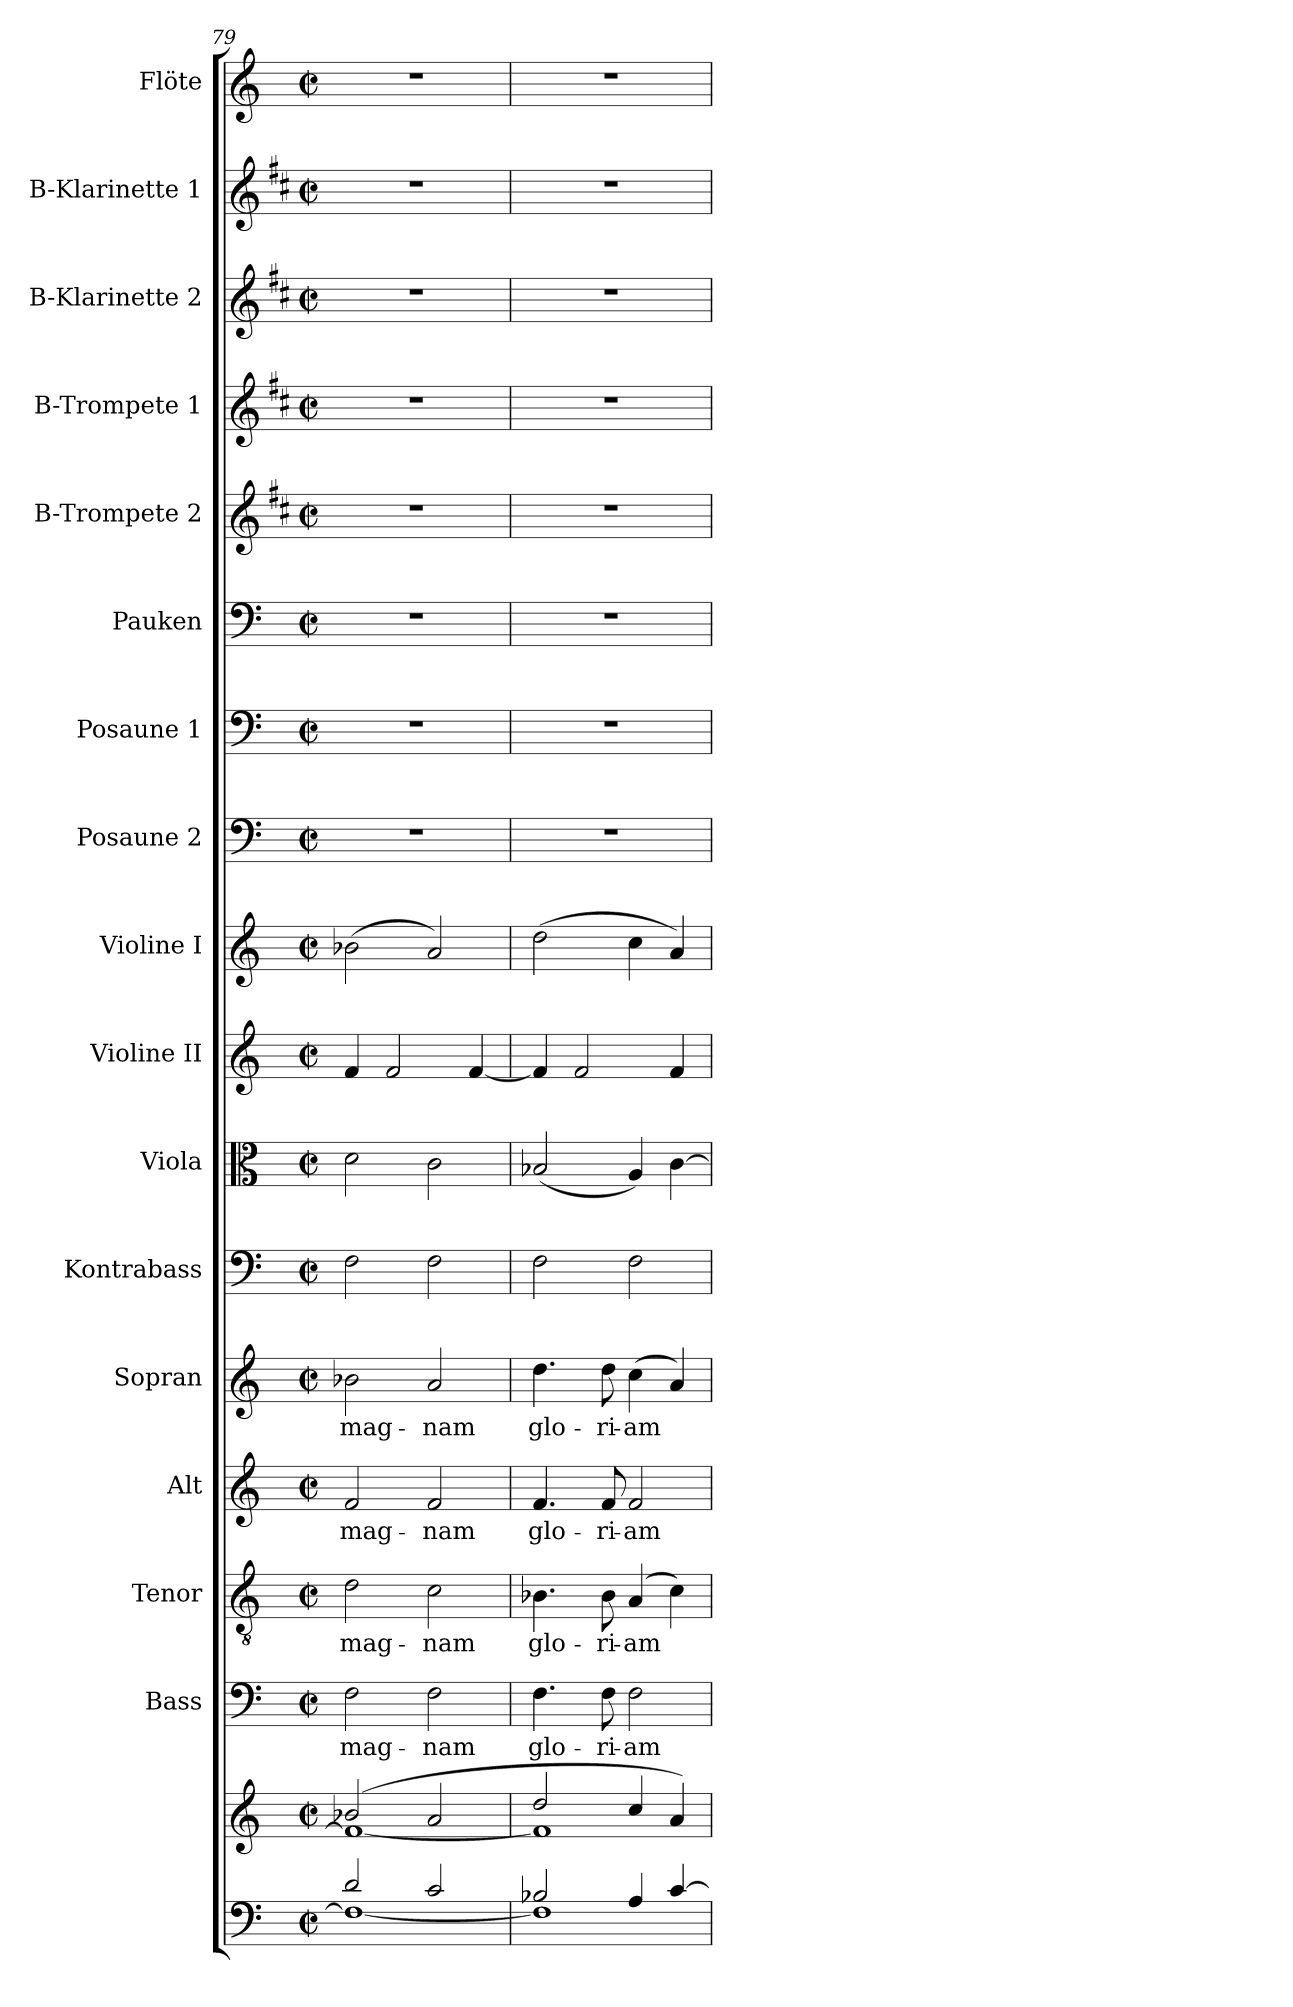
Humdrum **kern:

**kern	**kern	**kern	**text	**kern	**text	**kern	**text	**kern	**text	**kern	**kern	**kern	**kern	**kern	**kern	**kern	**kern	**kern	**kern	**kern	**kern
*part17	*part17	*part16	*part16	*part15	*part15	*part14	*part14	*part13	*part13	*part12	*part11	*part10	*part9	*part8	*part7	*part6	*part5	*part4	*part3	*part2	*part1
*staff18	*staff17	*staff16	*staff16	*staff15	*staff15	*staff14	*staff14	*staff13	*staff13	*staff12	*staff11	*staff10	*staff9	*staff8	*staff7	*staff6	*staff5	*staff4	*staff3	*staff2	*staff1
*	*	*I"Bass	*	*I"Tenor	*	*I"Alt	*	*I"Sopran	*	*I"Kontrabass	*I"Viola	*I"Violine II	*I"Violine I	*I"Posaune 2	*I"Posaune 1	*I"Pauken	*I"B-Trompete 2	*I"B-Trompete 1	*I"B-Klarinette 2	*I"B-Klarinette 1	*I"Flöte
*	*	*I'B.	*	*I'T.	*	*I'A.	*	*I'S.	*	*I'Kb.	*I'Vla.	*I'Vl. II	*I'Vl. I	*I'Pos. 2	*I'Pos. 1	*I'Pk.	*I'B Trp. 2	*I'B Trp. 1	*I'B Kl. 2	*I'B Kl. 1	*I'Fl.
*clefF4	*clefG2	*clefF4	*	*clefGv2	*	*clefG2	*	*clefG2	*	*clefF4	*clefC3	*clefG2	*clefG2	*clefF4	*clefF4	*clefF4	*clefG2	*clefG2	*clefG2	*clefG2	*clefG2
*	*	*	*	*	*	*	*	*	*	*ITrd7c12	*	*	*	*	*	*	*ITrd1c2	*ITrd1c2	*ITrd1c2	*ITrd1c2	*
*k[]	*k[]	*k[]	*	*k[]	*	*k[]	*	*k[]	*	*k[]	*k[]	*k[]	*k[]	*k[]	*k[]	*k[]	*k[]	*k[]	*k[]	*k[]	*k[]
*C:	*C:	*C:	*	*C:	*	*C:	*	*C:	*	*C:	*C:	*C:	*C:	*C:	*C:	*C:	*C:	*C:	*C:	*C:	*C:
*M2/2	*M2/2	*M2/2	*	*M2/2	*	*M2/2	*	*M2/2	*	*M2/2	*M2/2	*M2/2	*M2/2	*M2/2	*M2/2	*M2/2	*M2/2	*M2/2	*M2/2	*M2/2	*M2/2
*met(c|)	*met(c|)	*met(c|)	*	*met(c|)	*	*met(c|)	*	*met(c|)	*	*met(c|)	*met(c|)	*met(c|)	*met(c|)	*met(c|)	*met(c|)	*met(c|)	*met(c|)	*met(c|)	*met(c|)	*met(c|)	*met(c|)
=79	=79	=79	=79	=79	=79	=79	=79	=79	=79	=79	=79	=79	=79	=79	=79	=79	=79	=79	=79	=79	=79
*^	*^	*	*	*	*	*	*	*	*	*	*	*	*	*	*	*	*	*	*	*	*
!	!	!	!	!	!LO:LY:b	!	!LO:LY:b	!	!LO:LY:b	!	!LO:LY:b	!	!	!	!	!	!	!	!	!	!	!	!
2d/	1F_	(2b-X/	1f_	2F\	mag-	2d\	mag-	2f/	mag-	2b-X\	mag-	2FF\	2d\	4f/	(>2b-X\	1r	1r	1r	1r	1r	1r	1r	1r
.	.	.	.	.	.	.	.	.	.	.	.	.	.	2f/	.	.	.	.	.	.	.	.	.
!	!	!	!	!	!LO:LY:b	!	!LO:LY:b	!	!LO:LY:b	!	!LO:LY:b	!	!	!	!	!	!	!	!	!	!	!	!
2c/	.	2a/	.	2F\	-nam	2c\	-nam	2f/	-nam	2a/	-nam	2FF\	2c\	.	2a/)	.	.	.	.	.	.	.	.
.	.	.	.	.	.	.	.	.	.	.	.	.	.	[4f/	.	.	.	.	.	.	.	.	.
!!LO:PB:g=z
=80	=80	=80	=80	=80	=80	=80	=80	=80	=80	=80	=80	=80	=80	=80	=80	=80	=80	=80	=80	=80	=80	=80	=80
!	!	!	!	!	!LO:LY:b	!	!LO:LY:b	!	!LO:LY:b	!	!LO:LY:b	!	!	!	!	!	!	!	!	!	!	!	!
2B-X/	1F]	2dd/	1f]	4.F\	glo-	4.B-X\	glo-	4.f/	glo-	4.dd\	glo-	2FF\	(<2B-X/	4f/]	(>2dd\	1r	1r	1r	1r	1r	1r	1r	1r
.	.	.	.	.	.	.	.	.	.	.	.	.	.	2f/	.	.	.	.	.	.	.	.	.
!	!	!	!	!	!LO:LY:b	!	!LO:LY:b	!	!LO:LY:b	!	!LO:LY:b	!	!	!	!	!	!	!	!	!	!	!	!
.	.	.	.	8F\	-ri-	8B-\	-ri-	8f/	-ri-	8dd\	-ri-	.	.	.	.	.	.	.	.	.	.	.	.
!	!	!	!	!	!LO:LY:b	!	!LO:LY:b	!	!LO:LY:b	!	!LO:LY:b	!	!	!	!	!	!	!	!	!	!	!	!
4A/	.	4cc/	.	2F\	-am	(4A/	-am	2f/	-am	(>4cc\	-am	2FF\	4A/)	.	4cc\	.	.	.	.	.	.	.	.
[>4c/	.	4a/)	.	.	.	4c\)	.	.	.	4a/)	.	.	[4c\	4f/	4a/)	.	.	.	.	.	.	.	.
*v	*v	*	*	*	*	*	*	*	*	*	*	*	*	*	*	*	*	*	*	*	*	*	*
*	*v	*v	*	*	*	*	*	*	*	*	*	*	*	*	*	*	*	*	*	*	*	*
=	=	=	=	=	=	=	=	=	=	=	=	=	=	=	=	=	=	=	=	=	=
*-	*-	*-	*-	*-	*-	*-	*-	*-	*-	*-	*-	*-	*-	*-	*-	*-	*-	*-	*-	*-	*-
